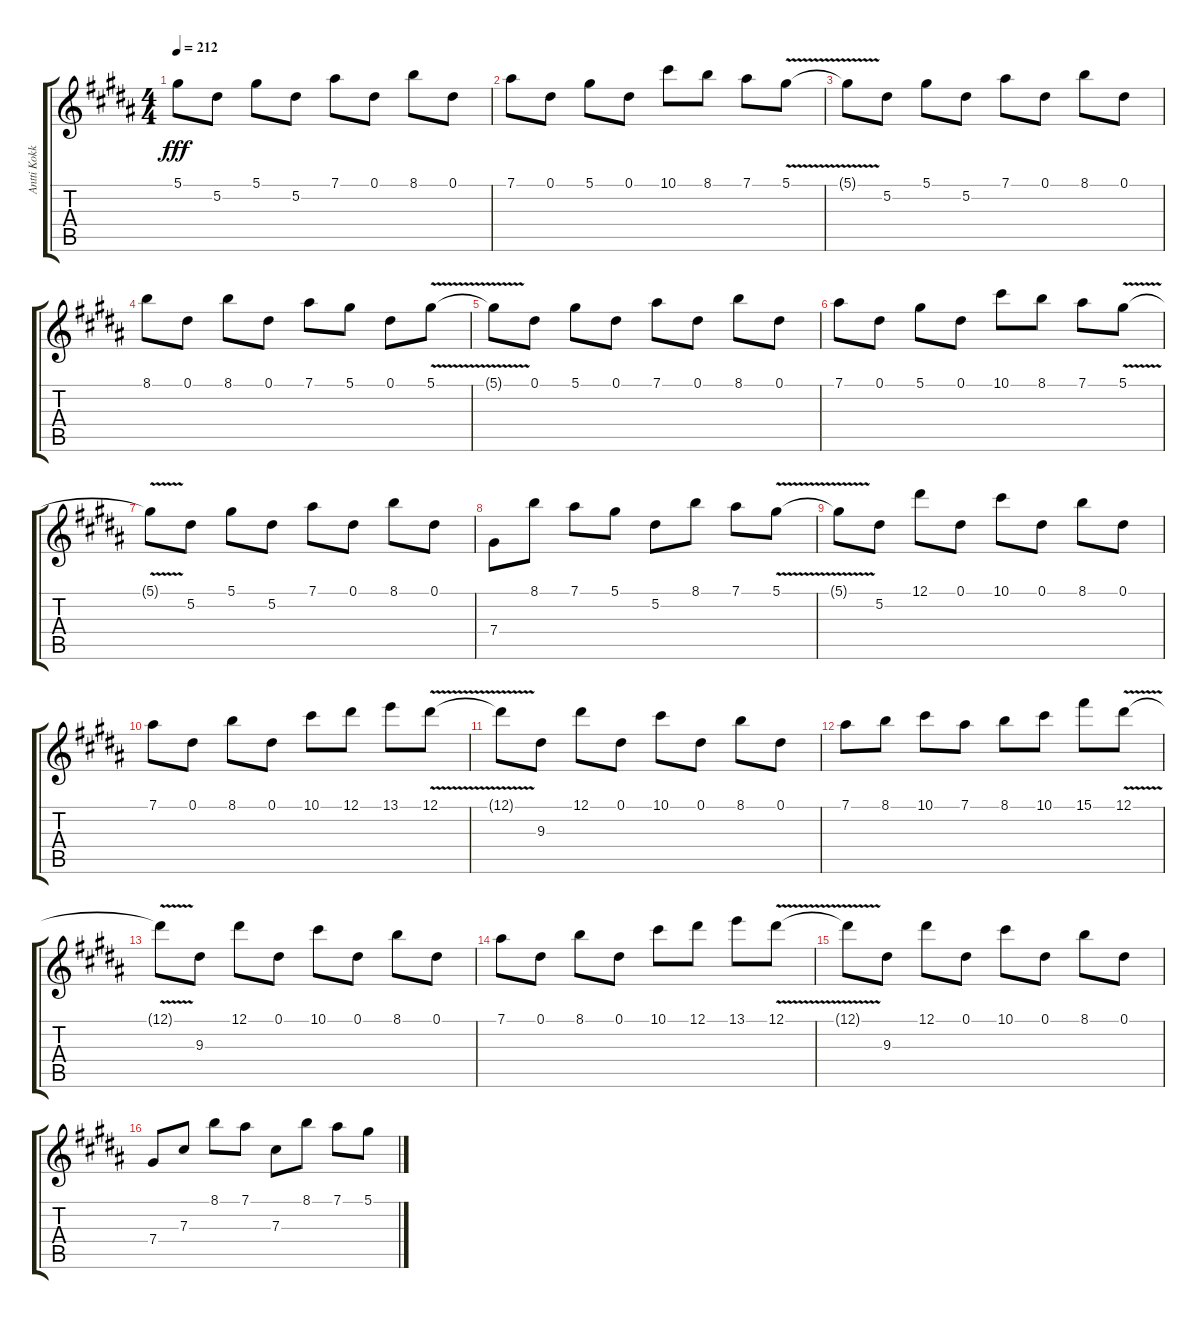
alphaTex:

\track ("Antti Kokko" "Antti Kokk") {instrument overdrivenguitar}
\staff {score tabs}
\tuning (Eb4 Bb3 Gb3 Db3 Ab2 Eb2) {hide}
\ts (4 4)
\tempo 212
\clef g2
\ks g#minor
5.1{t}.8{dy fff} 5.2.8 5.1.8 5.2.8 7.1.8 0.1.8 8.1.8 0.1.8 |
\ks b
7.1.8 0.1.8 5.1.8 0.1.8 10.1.8 8.1.8 7.1.8 5.1{v}.8 |
\ks g#minor
5.1{v t}.8 5.2.8 5.1.8 5.2.8 7.1.8 0.1.8 8.1.8 0.1.8 |
\ks b
8.1.8 0.1.8 8.1.8 0.1.8 7.1.8 5.1.8 0.1.8 5.1{v}.8 |
\ks g#minor
5.1{t}.8 0.1.8 5.1.8 0.1.8 7.1.8 0.1.8 8.1.8 0.1.8 |
\ks b
7.1.8 0.1.8 5.1.8 0.1.8 10.1.8 8.1.8 7.1.8 5.1{v}.8 |
\ks g#minor
5.1{v t}.8 5.2.8 5.1.8 5.2.8 7.1.8 0.1.8 8.1.8 0.1.8 |
\ks b
7.4.8 8.1.8 7.1.8 5.1.8 5.2.8 8.1.8 7.1.8 5.1{v}.8 |
\ks g#minor
5.1{v t}.8 5.2.8 12.1.8 0.1.8 10.1.8 0.1.8 8.1.8 0.1.8 |
\ks b
7.1.8 0.1.8 8.1.8 0.1.8 10.1.8 12.1.8 13.1.8 12.1{v}.8 |
\ks g#minor
12.1{v t}.8 9.3.8 12.1.8 0.1.8 10.1.8 0.1.8 8.1.8 0.1.8 |
\ks b
7.1.8 8.1.8 10.1.8 7.1.8 8.1.8 10.1.8 15.1.8 12.1{v}.8 |
\ks g#minor
12.1{v t}.8 9.3.8 12.1.8 0.1.8 10.1.8 0.1.8 8.1.8 0.1.8 |
\ks b
7.1.8 0.1.8 8.1.8 0.1.8 10.1.8 12.1.8 13.1.8 12.1{v}.8 |
\ks g#minor
12.1{v t}.8 9.3.8 12.1.8 0.1.8 10.1.8 0.1.8 8.1.8 0.1.8 |
\ks b
7.4.8 7.3.8 8.1.8 7.1.8 7.3.8 8.1.8 7.1.8 5.1.8
